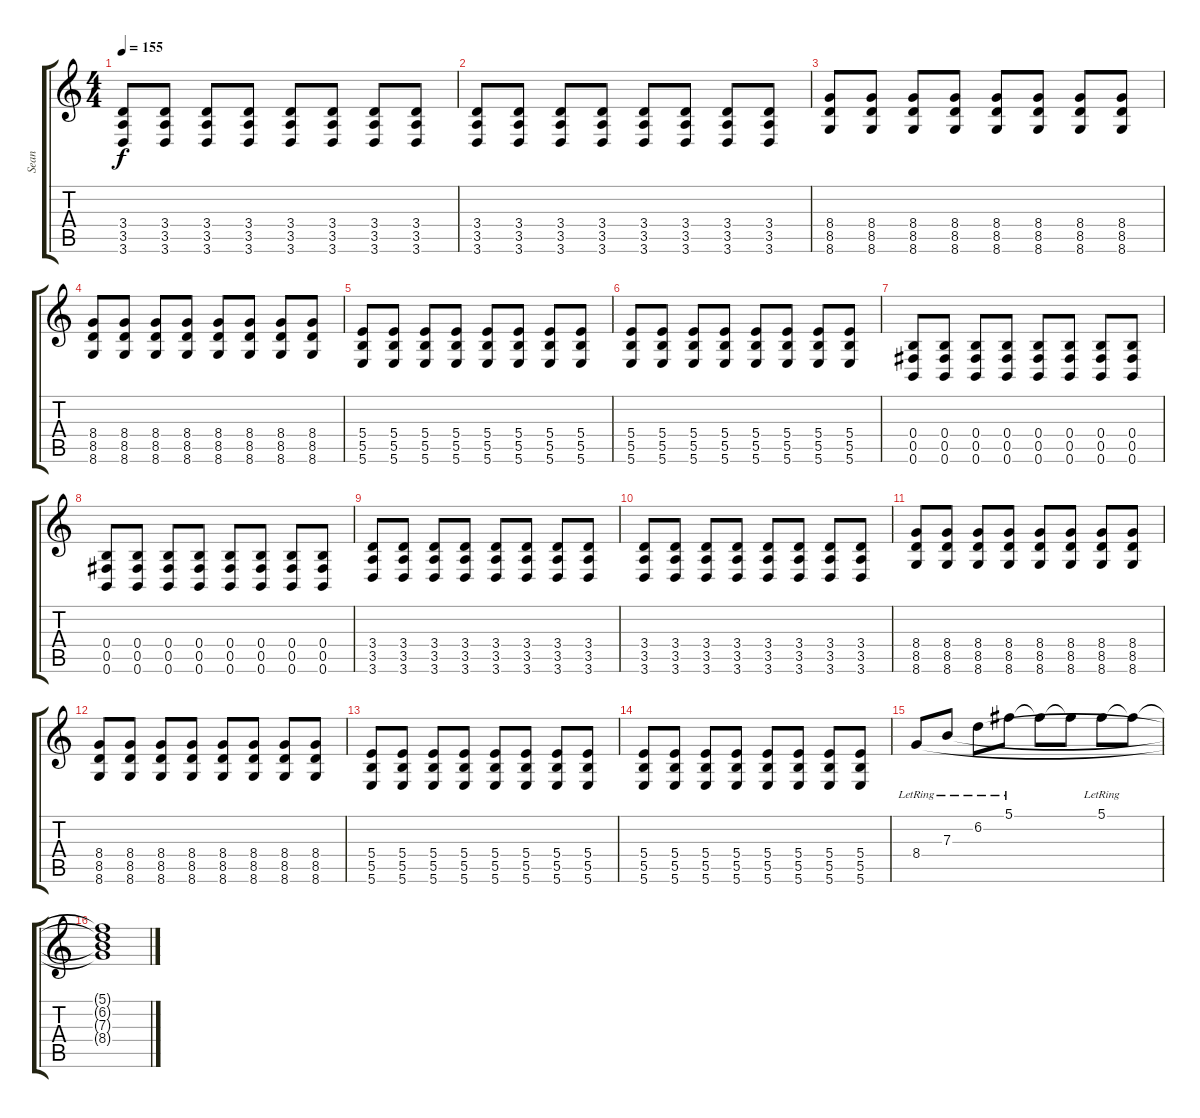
\track ("Sean" "Sean") {instrument distortionguitar}
\staff {score tabs}
\tuning (Db4 Ab3 E3 B2 Gb2 B1) {hide}
\ts (4 4)
\tempo 155
\clef g2
\ks c
(3.4 3.5 3.6).8{dy f} (3.4 3.5 3.6).8 (3.4 3.5 3.6).8 (3.4 3.5 3.6).8 (3.4 3.5 3.6).8 (3.4 3.5 3.6).8 (3.4 3.5 3.6).8 (3.4 3.5 3.6).8 |
(3.4 3.5 3.6).8 (3.4 3.5 3.6).8 (3.4 3.5 3.6).8 (3.4 3.5 3.6).8 (3.4 3.5 3.6).8 (3.4 3.5 3.6).8 (3.4 3.5 3.6).8 (3.4 3.5 3.6).8 |
(8.4 8.5 8.6).8 (8.4 8.5 8.6).8 (8.4 8.5 8.6).8 (8.4 8.5 8.6).8 (8.4 8.5 8.6).8 (8.4 8.5 8.6).8 (8.4 8.5 8.6).8 (8.4 8.5 8.6).8 |
(8.4 8.5 8.6).8 (8.4 8.5 8.6).8 (8.4 8.5 8.6).8 (8.4 8.5 8.6).8 (8.4 8.5 8.6).8 (8.4 8.5 8.6).8 (8.4 8.5 8.6).8 (8.4 8.5 8.6).8 |
(5.4 5.5 5.6).8 (5.4 5.5 5.6).8 (5.4 5.5 5.6).8 (5.4 5.5 5.6).8 (5.4 5.5 5.6).8 (5.4 5.5 5.6).8 (5.4 5.5 5.6).8 (5.4 5.5 5.6).8 |
(5.4 5.5 5.6).8 (5.4 5.5 5.6).8 (5.4 5.5 5.6).8 (5.4 5.5 5.6).8 (5.4 5.5 5.6).8 (5.4 5.5 5.6).8 (5.4 5.5 5.6).8 (5.4 5.5 5.6).8 |
(0.4 0.5 0.6).8 (0.4 0.5 0.6).8 (0.4 0.5 0.6).8 (0.4 0.5 0.6).8 (0.4 0.5 0.6).8 (0.4 0.5 0.6).8 (0.4 0.5 0.6).8 (0.4 0.5 0.6).8 |
(0.4 0.5 0.6).8 (0.4 0.5 0.6).8 (0.4 0.5 0.6).8 (0.4 0.5 0.6).8 (0.4 0.5 0.6).8 (0.4 0.5 0.6).8 (0.4 0.5 0.6).8 (0.4 0.5 0.6).8 |
(3.4 3.5 3.6).8 (3.4 3.5 3.6).8 (3.4 3.5 3.6).8 (3.4 3.5 3.6).8 (3.4 3.5 3.6).8 (3.4 3.5 3.6).8 (3.4 3.5 3.6).8 (3.4 3.5 3.6).8 |
(3.4 3.5 3.6).8 (3.4 3.5 3.6).8 (3.4 3.5 3.6).8 (3.4 3.5 3.6).8 (3.4 3.5 3.6).8 (3.4 3.5 3.6).8 (3.4 3.5 3.6).8 (3.4 3.5 3.6).8 |
(8.4 8.5 8.6).8 (8.4 8.5 8.6).8 (8.4 8.5 8.6).8 (8.4 8.5 8.6).8 (8.4 8.5 8.6).8 (8.4 8.5 8.6).8 (8.4 8.5 8.6).8 (8.4 8.5 8.6).8 |
(8.4 8.5 8.6).8 (8.4 8.5 8.6).8 (8.4 8.5 8.6).8 (8.4 8.5 8.6).8 (8.4 8.5 8.6).8 (8.4 8.5 8.6).8 (8.4 8.5 8.6).8 (8.4 8.5 8.6).8 |
(5.4 5.5 5.6).8 (5.4 5.5 5.6).8 (5.4 5.5 5.6).8 (5.4 5.5 5.6).8 (5.4 5.5 5.6).8 (5.4 5.5 5.6).8 (5.4 5.5 5.6).8 (5.4 5.5 5.6).8 |
(5.4 5.5 5.6).8 (5.4 5.5 5.6).8 (5.4 5.5 5.6).8 (5.4 5.5 5.6).8 (5.4 5.5 5.6).8 (5.4 5.5 5.6).8 (5.4 5.5 5.6).8 (5.4 5.5 5.6).8 |
8.4{lr}.8{balance 8 instrument electricguitarclean} 7.3{lr}.8 6.2{lr}.8 5.1{lr}.8 5.1{t}.8 5.1{t}.8 5.1{lr}.8 5.1{t}.8 |
(5.1{t} 6.2{t} 7.3{t} 8.4{t}).1
